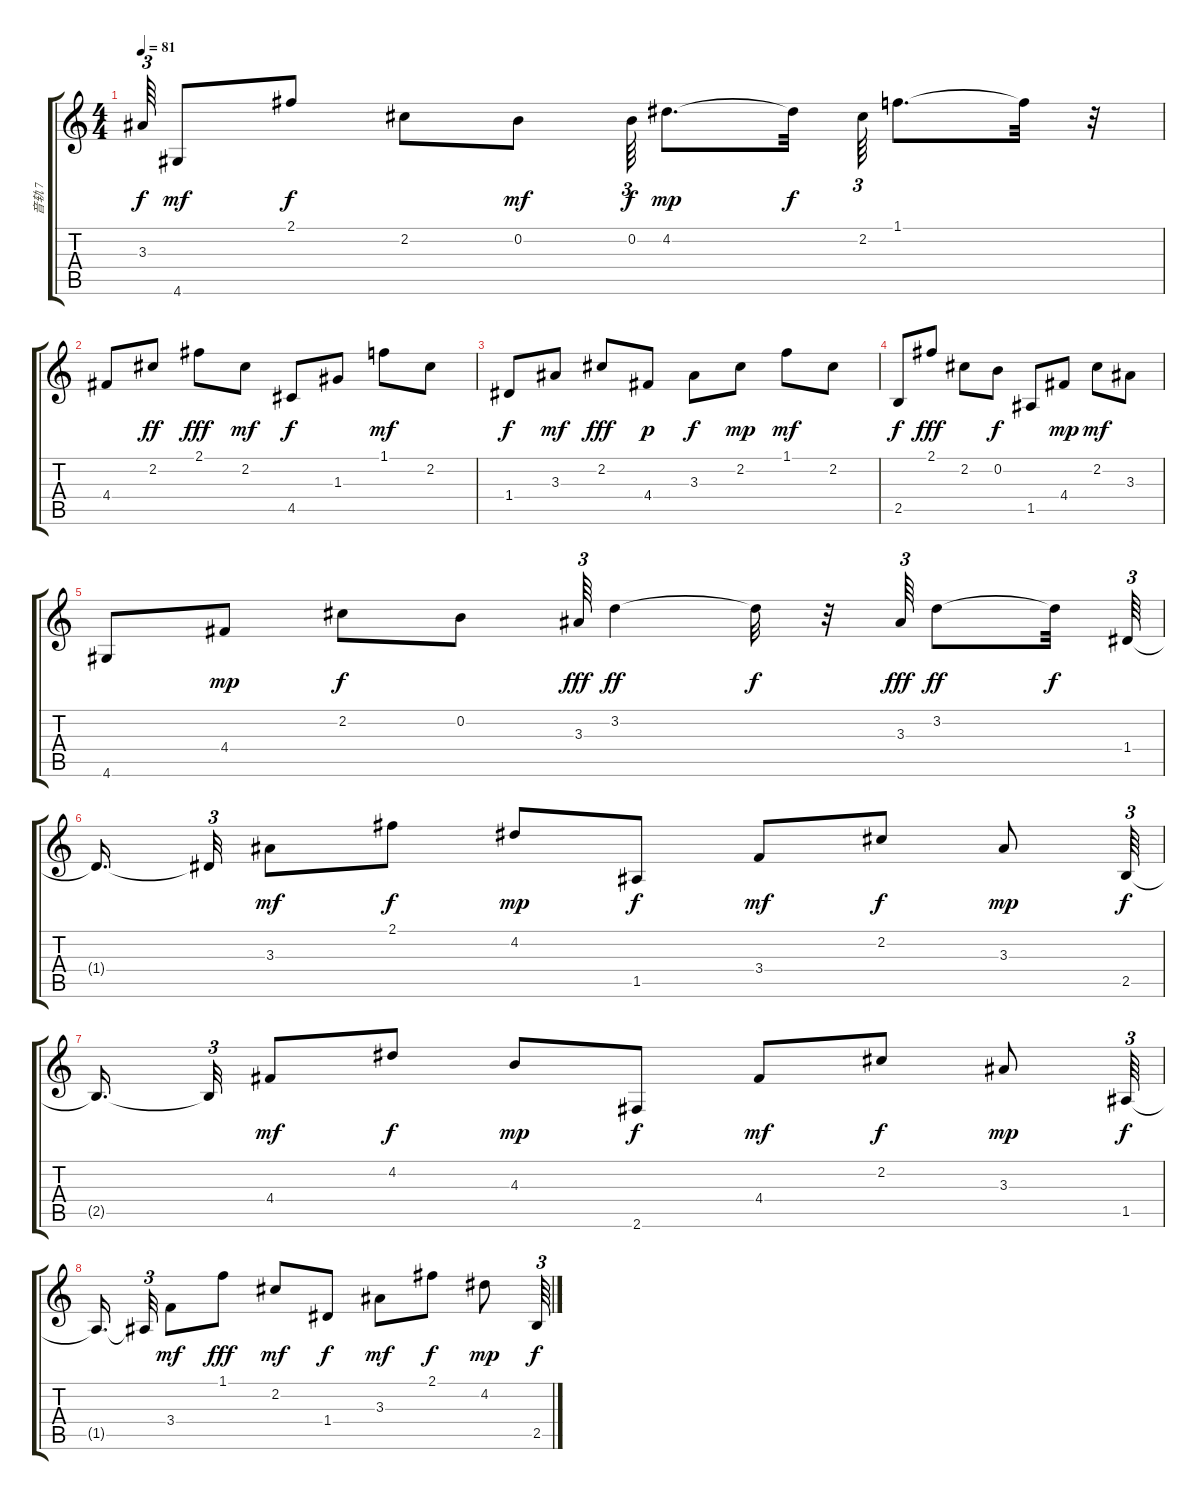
\track ("音轨 7" "音轨 7") {instrument overdrivenguitar}
\staff {score tabs}
\tuning (E4 B3 G3 D3 A2 E2) {hide}
\ts (4 4)
\tempo 81
\clef g2
\ks c
3.3{t}.64{tu (3 2) dy f} 4.6.8{dy mf} 2.1.8{dy f} 2.2.8 0.2.8{dy mf} 0.2.64{tu (3 2) dy f} 4.2.8{d dy mp} 4.2{t}.32{dy f} 2.2.64{tu (3 2)} 1.1.8{d} 1.1{t}.32 r.32 |
4.4.8 2.2.8{dy ff} 2.1.8{dy fff} 2.2.8{dy mf} 4.5.8{dy f} 1.3.8 1.1.8{dy mf} 2.2.8 |
1.4.8{dy f} 3.3.8{dy mf} 2.2.8{dy fff} 4.4.8{dy p} 3.3.8{dy f} 2.2.8{dy mp} 1.1.8{dy mf} 2.2.8 |
2.5.8{dy f} 2.1.8{dy fff} 2.2.8 0.2.8{dy f} 1.5.8 4.4.8{dy mp} 2.2.8{dy mf} 3.3.8 |
4.6.8 4.4.8{dy mp} 2.2.8{dy f} 0.2.8 3.3.64{tu (3 2) dy fff} 3.2.4{dy ff} 3.2{t}.32{dy f} r.32 3.3.64{tu (3 2) dy fff} 3.2.8{dy ff} 3.2{t}.32{dy f} 1.4.64{tu (3 2)} |
1.4{t}.16{d beam splitsecondary} 1.4{t}.32{tu (3 2)} 3.3.8{dy mf} 2.1.8{dy f} 4.2.8{dy mp} 1.5.8{dy f} 3.4.8{dy mf} 2.2.8{dy f} 3.3.8{dy mp} 2.5.64{tu (3 2) dy f} |
2.5{t}.16{d beam splitsecondary} 2.5{t}.32{tu (3 2)} 4.4.8{dy mf} 4.2.8{dy f} 4.3.8{dy mp} 2.6.8{dy f} 4.4.8{dy mf} 2.2.8{dy f} 3.3.8{dy mp} 1.5.64{tu (3 2) dy f} |
1.5{t}.16{d beam splitsecondary} 1.5{t}.32{tu (3 2)} 3.4.8{dy mf} 1.1.8{dy fff} 2.2.8{dy mf} 1.4.8{dy f} 3.3.8{dy mf} 2.1.8{dy f} 4.2.8{dy mp} 2.5.64{tu (3 2) dy f}
